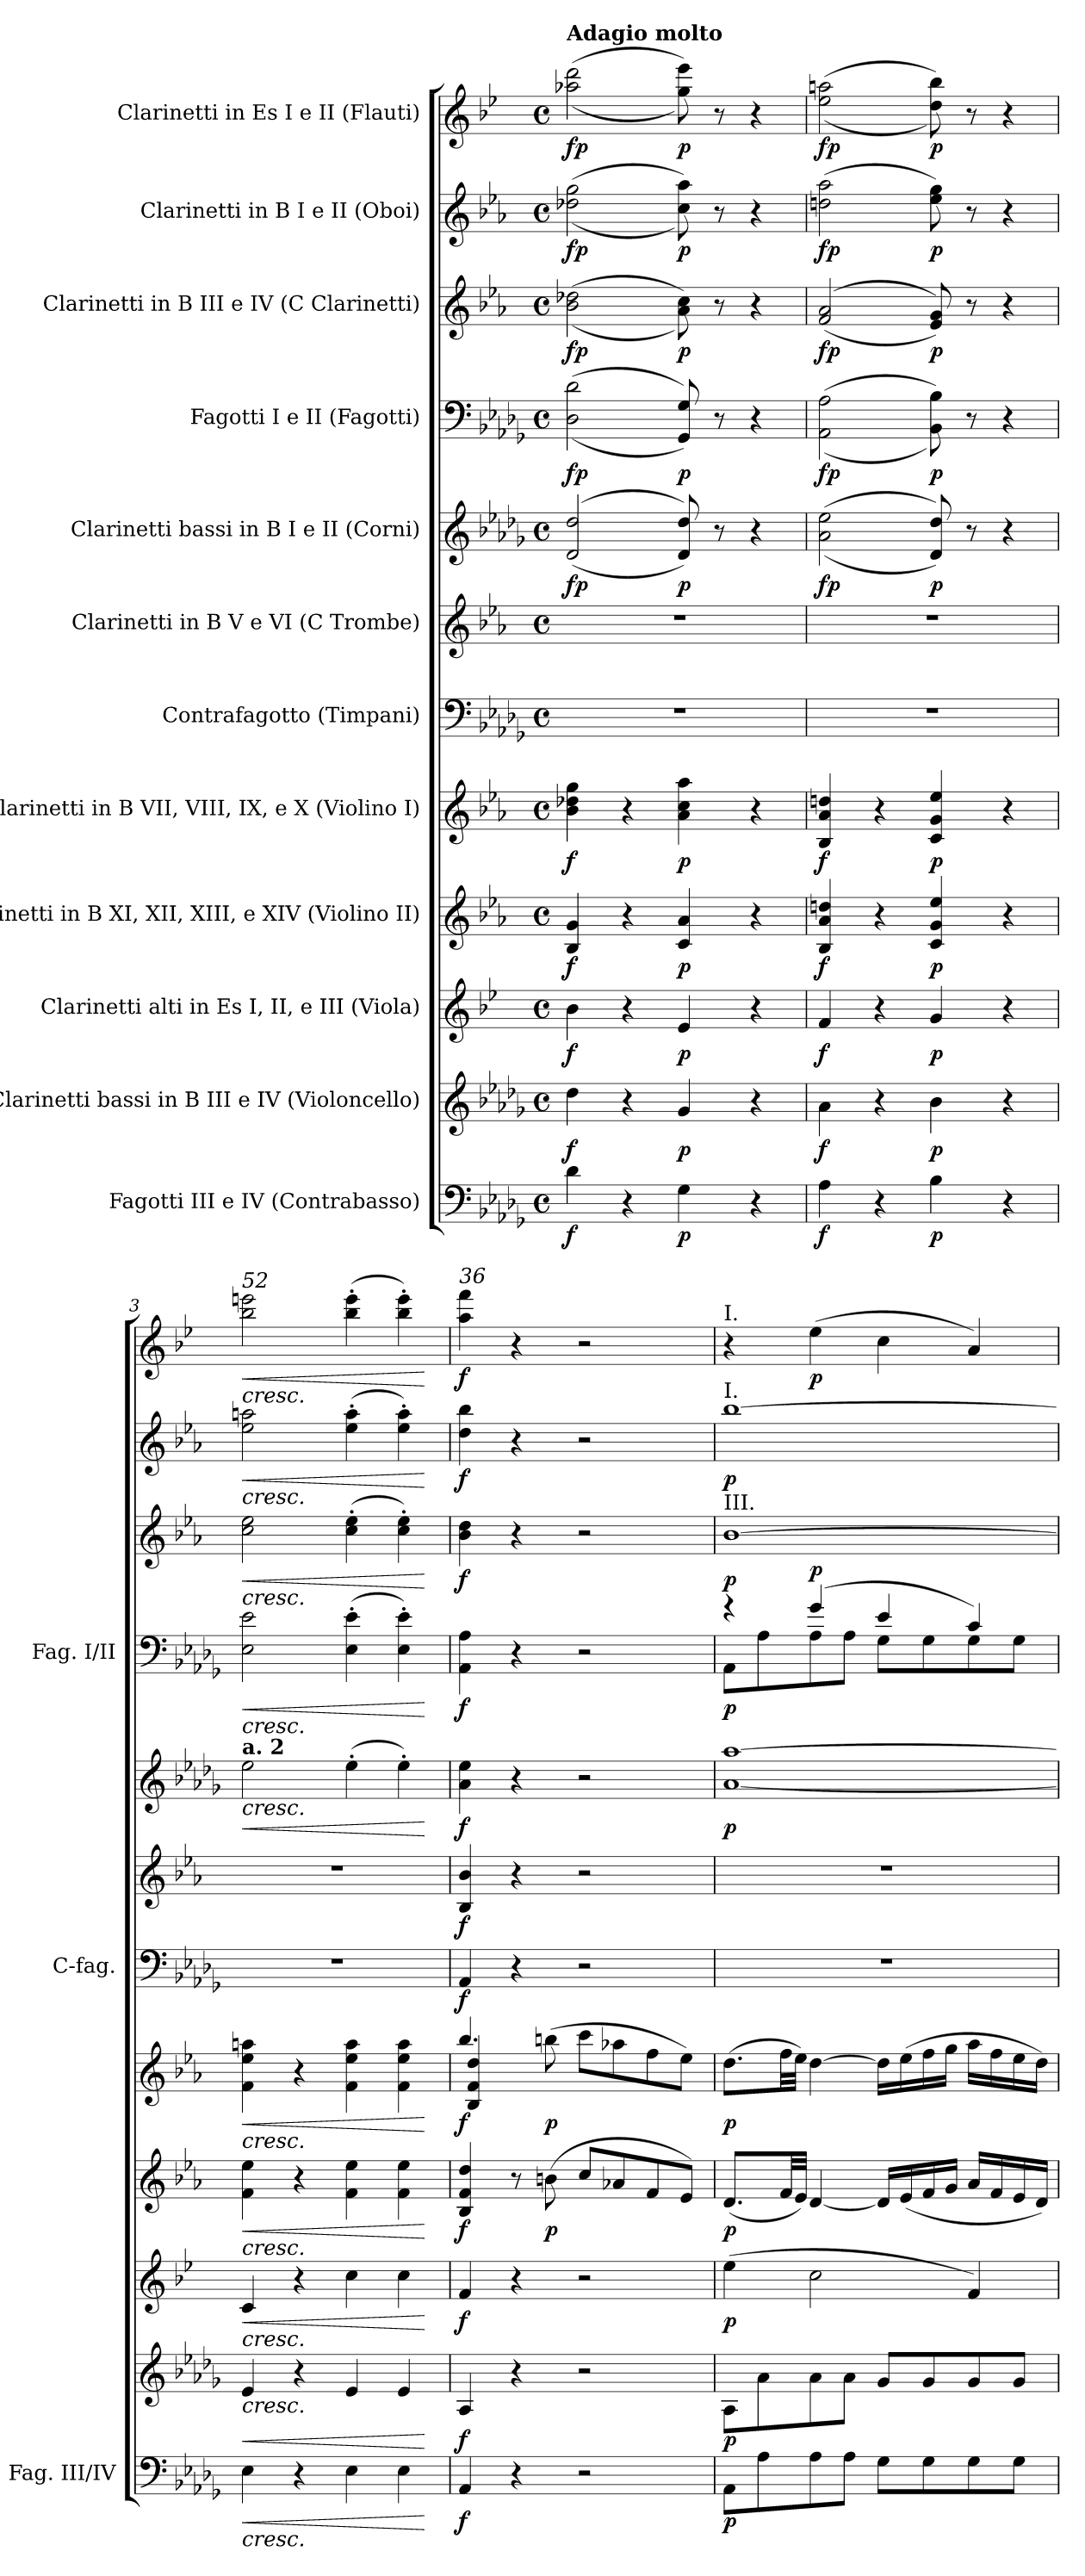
**kern	**dynam	**kern	**dynam	**kern	**dynam	**kern	**dynam	**kern	**dynam	**kern	**dynam	**kern	**dynam	**kern	**dynam	**kern	**dynam	**kern	**dynam	**kern	**dynam	**kern	**dynam
*part12	*part12	*part11	*part11	*part10	*part10	*part9	*part9	*part8	*part8	*part7	*part7	*part6	*part6	*part5	*part5	*part4	*part4	*part3	*part3	*part2	*part2	*part1	*part1
*staff12	*staff12	*staff11	*staff11	*staff10	*staff10	*staff9	*staff9	*staff8	*staff8	*staff7	*staff7	*staff6	*staff6	*staff5	*staff5	*staff4	*staff4	*staff3	*staff3	*staff2	*staff2	*staff1	*staff1
*I"Fagotti III e IV (Contrabasso)	*	*I"Clarinetti bassi in B III e IV (Violoncello)	*	*I"Clarinetti alti in Es I, II, e III (Viola)	*	*I"Clarinetti in B XI, XII, XIII, e XIV (Violino II)	*	*I"Clarinetti in B VII, VIII, IX, e X (Violino I)	*	*I"Contrafagotto (Timpani)	*	*I"Clarinetti in B V e VI (C Trombe)	*	*I"Clarinetti bassi in B I e II (Corni)	*	*I"Fagotti I e II (Fagotti)	*	*I"Clarinetti in B III e IV (C Clarinetti)	*	*I"Clarinetti in B I e II (Oboi)	*	*I"Clarinetti in Es I e II (Flauti)	*
*I'Fag. III/IV	*	*	*	*	*	*	*	*	*	*I'C-fag.	*	*	*	*	*	*I'Fag. I/II	*	*	*	*	*	*	*
*clefF4	*	*clefG2	*	*clefG2	*	*clefG2	*	*clefG2	*	*clefF4	*	*clefG2	*	*clefG2	*	*clefF4	*	*clefG2	*	*clefG2	*	*clefG2	*
*	*	*ITrd8c14	*	*ITrd5c9	*	*ITrd1c2	*	*ITrd1c2	*	*ITrd7c12	*	*ITrd1c2	*	*ITrd8c14	*	*	*	*ITrd1c2	*	*ITrd1c2	*	*ITrd-2c-3	*
*k[b-e-a-d-g-]	*	*k[b-e-a-d-g-]	*	*k[b-e-a-d-g-]	*	*k[b-e-a-d-g-]	*	*k[b-e-a-d-g-]	*	*k[b-e-a-d-g-]	*	*k[b-e-a-d-g-]	*	*k[b-e-a-d-g-]	*	*k[b-e-a-d-g-]	*	*k[b-e-a-d-g-]	*	*k[b-e-a-d-g-]	*	*k[b-e-a-d-g-]	*
*M4/4	*	*M4/4	*	*M4/4	*	*M4/4	*	*M4/4	*	*M4/4	*	*M4/4	*	*M4/4	*	*M4/4	*	*M4/4	*	*M4/4	*	*M4/4	*
*met(c)	*	*met(c)	*	*met(c)	*	*met(c)	*	*met(c)	*	*met(c)	*	*met(c)	*	*met(c)	*	*met(c)	*	*met(c)	*	*met(c)	*	*met(c)	*
=1	=1	=1	=1	=1	=1	=1	=1	=1	=1	=1	=1	=1	=1	=1	=1	=1	=1	=1	=1	=1	=1	=1	=1
!	!	!	!	!	!	!	!	!	!	!	!	!	!	!	!	!	!	!	!	!	!	!LO:TX:a:B:t=Adagio molto	!
!	!LO:DY:b	!	!LO:DY:b	!	!LO:DY:b	!	!LO:DY:b	!	!LO:DY:b	!	!	!	!	!	!LO:DY:b	!	!LO:DY:b	!	!LO:DY:b	!	!LO:DY:b	!	!LO:DY:b
4d-\	f	4d-\	f	4d-\	f	4A-/ 4f/	f	4a-\ 4cc-X\ 4ff\	f	1r	.	1r	.	(<(>2D-/ 2d-/	fp	(<(>2D-\ 2d-\	fp	(>(>2a-\ 2cc-X\	fp	(>(<2cc-X\ 2ff\	fp	(>(<2ccc-X\ 2fff\	fp
4r	.	4r	.	4r	.	4r	.	4r	.	.	.	.	.	.	.	.	.	.	.	.	.	.	.
!	!LO:DY:b	!	!LO:DY:b	!	!LO:DY:b	!	!LO:DY:b	!	!LO:DY:b	!	!	!	!	!	!LO:DY:b	!	!LO:DY:b	!	!LO:DY:b	!	!LO:DY:b	!	!LO:DY:b
4G-\	p	4G-/	p	4G-/	p	4B-/ 4g-/	p	4g-\ 4b-\ 4gg-\	p	.	.	.	.	8D-/ 8d-/))	p	8GG-/ 8G-/))	p	8g-\ 8b-\))	p	8b-\ 8gg-\))	p	8bb-\ 8ggg-\))	p
.	.	.	.	.	.	.	.	.	.	.	.	.	.	8r	.	8r	.	8r	.	8r	.	8r	.
4r	.	4r	.	4r	.	4r	.	4r	.	.	.	.	.	4r	.	4r	.	4r	.	4r	.	4r	.
=2	=2	=2	=2	=2	=2	=2	=2	=2	=2	=2	=2	=2	=2	=2	=2	=2	=2	=2	=2	=2	=2	=2	=2
!	!LO:DY:b	!	!LO:DY:b	!	!LO:DY:b	!	!LO:DY:b	!	!LO:DY:b	!	!	!	!	!	!LO:DY:b	!	!LO:DY:b	!	!LO:DY:b	!	!LO:DY:b	!	!LO:DY:b
4A-\	f	4A-\	f	4A-/	f	4A-/ 4g-/ 4ccn/	f	4A-/ 4g-/ 4ccn/	f	1r	.	1r	.	(>(<2A-\ 2e-\	fp	(<(>2AA-\ 2A-\	fp	(>(<2e-/ 2g-/	fp	(>2ccn\ 2gg-\	fp	(>(<2gg-\ 2cccn\	fp
4r	.	4r	.	4r	.	4r	.	4r	.	.	.	.	.	.	.	.	.	.	.	.	.	.	.
!	!LO:DY:b	!	!LO:DY:b	!	!LO:DY:b	!	!LO:DY:b	!	!LO:DY:b	!	!	!	!	!	!LO:DY:b	!	!LO:DY:b	!	!LO:DY:b	!	!LO:DY:b	!	!LO:DY:b
4B-\	p	4B-\	p	4B-/	p	4B-/ 4f/ 4dd-/	p	4B-/ 4f/ 4dd-/	p	.	.	.	.	8D-/ 8d-/))	p	8BB-\ 8B-\))	p	8d-/ 8f/))	p	8dd-\ 8ff\)	p	8ff\ 8ddd-\))	p
.	.	.	.	.	.	.	.	.	.	.	.	.	.	8r	.	8r	.	8r	.	8r	.	8r	.
4r	.	4r	.	4r	.	4r	.	4r	.	.	.	.	.	4r	.	4r	.	4r	.	4r	.	4r	.
=3	=3	=3	=3	=3	=3	=3	=3	=3	=3	=3	=3	=3	=3	=3	=3	=3	=3	=3	=3	=3	=3	=3	=3
!	!	!	!	!	!	!	!	!	!	!	!	!	!	!	!	!	!	!	!	!	!	!LO:TX:a:i:t=52	!
!	!	!	!	!	!	!	!	!	!	!	!	!	!	!	!	!	!	!	!	!	!	!LO:TX:b:i:t=cresc.	!
!	!	!	!	!	!	!	!	!	!	!	!	!	!	!	!	!	!	!	!	!LO:TX:b:i:t=cresc.	!	!	!
!	!	!	!	!	!	!	!	!	!	!	!	!	!	!	!	!	!	!LO:TX:b:i:t=cresc.	!	!	!	!	!
!	!	!	!	!	!	!	!	!	!	!	!	!	!	!	!	!LO:TX:b:i:t=cresc.	!	!	!	!	!	!	!
!	!	!	!	!	!	!	!	!	!	!	!	!	!	!LO:TX:a:B:t=a. 2	!	!	!	!	!	!	!	!	!
!	!	!	!	!	!	!	!	!	!	!	!	!	!	!LO:TX:b:i:t=cresc.	!	!	!	!	!	!	!	!	!
!	!	!	!	!	!	!	!	!LO:TX:b:i:t=cresc.	!	!	!	!	!	!	!	!	!	!	!	!	!	!	!
!	!	!	!	!	!	!LO:TX:b:i:t=cresc.	!	!	!	!	!	!	!	!	!	!	!	!	!	!	!	!	!
!	!	!	!	!LO:TX:b:i:t=cresc.	!	!	!	!	!	!	!	!	!	!	!	!	!	!	!	!	!	!	!
!	!	!LO:TX:b:i:t=cresc.	!	!	!	!	!	!	!	!	!	!	!	!	!	!	!	!	!	!	!	!	!
!LO:TX:b:i:t=cresc.	!	!	!	!	!	!	!	!	!	!	!	!	!	!	!	!	!	!	!	!	!	!	!
!	!LO:HP:b	!	!LO:HP:b	!	!LO:HP:b	!	!LO:HP:b	!	!LO:HP:b	!	!	!	!	!	!LO:HP:b	!	!LO:HP:b	!	!LO:HP:b	!	!LO:HP:b	!	!LO:HP:b
4E-\	<	4E-/	<	4E-/	<	4e-\ 4dd-\	<	4e-\ 4dd-\ 4ggn\	<	1r	.	1r	.	2e-\	<	2E-\ 2e-\	<	2b-\ 2dd-\	<	2dd-\ 2ggn\	<	2ddd-\ 2gggn\	<
4r	.	4r	.	4r	.	4r	.	4r	.	.	.	.	.	.	.	.	.	.	.	.	.	.	.
4E-\	.	4E-/	.	4e-\	.	4e-\ 4dd-\	.	4e-\ 4dd-\ 4gg\	.	.	.	.	.	(>4e-'\	.	(>4E-\' 4e-\'	.	(>4b-\' 4dd-\'	.	(>4dd-\' 4gg\'	.	(>4ddd-\' 4ggg\'	.
4E-\	.	4E-/	.	4e-\	.	4e-\ 4dd-\	.	4e-\ 4dd-\ 4gg\	.	.	.	.	.	4e-'\)	.	4E-\' 4e-\')	.	4b-\' 4dd-\')	.	4dd-\' 4gg\')	.	4ddd-\' 4ggg\')	.
.	[	.	[	.	[	.	[	.	[	.	.	.	.	.	[	.	[	.	[	.	[	.	[
=4	=4	=4	=4	=4	=4	=4	=4	=4	=4	=4	=4	=4	=4	=4	=4	=4	=4	=4	=4	=4	=4	=4	=4
*	*	*	*	*	*	*	*	*^	*	*	*	*	*	*	*	*	*	*	*	*	*	*	*
!	!	!	!	!	!	!	!	!	!	!	!	!	!	!	!	!	!	!	!	!	!	!	!LO:TX:a:i:t=36	!
!	!LO:DY:b	!	!LO:DY:b	!	!LO:DY:b	!	!LO:DY:b	!	!	!LO:DY:b	!	!LO:DY:b	!	!LO:DY:b	!	!LO:DY:b	!	!LO:DY:b	!	!LO:DY:b	!	!LO:DY:b	!	!LO:DY:b
4AA-/	f	4AA-/	f	4A-/	f	4A-/ 4e-/ 4cc/	f	4.aa-	4A-/ 4e-/ 4cc/	f	4AAA-/	f	4A-/ 4a-/	f	4A-\ 4e-\	f	4AA-\ 4A-\	f	4a-\ 4cc\	f	4cc\ 4aa-\	f	4ccc\ 4aaa-\	f
4r	.	4r	.	4r	.	8r	.	.	2.ryy	.	4r	.	4r	.	4r	.	4r	.	4r	.	4r	.	4r	.
!	!	!	!	!	!	!	!LO:DY:b	!	!	!LO:DY:b	!	!	!	!	!	!	!	!	!	!	!	!	!	!
.	.	.	.	.	.	(>8an\	p	(>8aan\	.	p	.	.	.	.	.	.	.	.	.	.	.	.	.	.
2r	.	2r	.	2r	.	8b-/L	.	8bb-\L	.	.	2r	.	2r	.	2r	.	2r	.	2r	.	2r	.	2r	.
.	.	.	.	.	.	8g-X/	.	8gg-X\	.	.	.	.	.	.	.	.	.	.	.	.	.	.	.	.
.	.	.	.	.	.	8e-/	.	8ee-\	.	.	.	.	.	.	.	.	.	.	.	.	.	.	.	.
.	.	.	.	.	.	8d-/J)	.	8dd-\J)	.	.	.	.	.	.	.	.	.	.	.	.	.	.	.	.
*	*	*	*	*	*	*	*	*v	*v	*	*	*	*	*	*	*	*	*	*	*	*	*	*	*
=5	=5	=5	=5	=5	=5	=5	=5	=5	=5	=5	=5	=5	=5	=5	=5	=5	=5	=5	=5	=5	=5	=5	=5
*	*	*	*	*	*	*	*	*	*	*	*	*	*	*	*	*^	*	*	*	*	*	*	*
!	!	!	!	!	!	!	!	!	!	!	!	!	!	!	!	!	!	!	!	!	!	!	!LO:TX:a:t=I.	!
!	!	!	!	!	!	!	!	!	!	!	!	!	!	!	!	!	!	!	!	!	!LO:TX:a:t=I.	!	!	!
!	!	!	!	!	!	!	!	!	!	!	!	!	!	!	!	!	!	!	!LO:TX:a:t=III.	!	!	!	!	!
!	!LO:DY:b	!	!LO:DY:b	!	!LO:DY:b	!	!LO:DY:b	!	!LO:DY:b	!	!	!	!	!	!LO:DY:b	!	!	!LO:DY:b	!	!LO:DY:b	!	!LO:DY:b	!	!
8AA-\L	p	8AA-\L	p	(>4g-\	p	(<8.c/L	p	(>8.cc\L	p	1r	.	1r	.	[1A- [1a-	p	4r	8AA-\L	p	[1a-	p	[1aa-	p	4r	.
8A-\	.	8A-\	.	.	.	.	.	.	.	.	.	.	.	.	.	.	8A-\	.	.	.	.	.	.	.
.	.	.	.	.	.	32e-/LL	.	32ee-\LL	.	.	.	.	.	.	.	.	.	.	.	.	.	.	.	.
.	.	.	.	.	.	32d-/JJJ)	.	32dd-\JJJ)	.	.	.	.	.	.	.	.	.	.	.	.	.	.	.	.
!	!	!	!	!	!	!	!	!	!	!	!	!	!	!	!	!	!	!LO:DY:a	!	!	!	!	!	!LO:DY:b
8A-\	.	8A-\	.	2e-\	.	[4c/	.	[4cc\	.	.	.	.	.	.	.	(>4g-/	8A-\	p	.	.	.	.	(>4gg-\	p
8A-\J	.	8A-\J	.	.	.	.	.	.	.	.	.	.	.	.	.	.	8A-\J	.	.	.	.	.	.	.
8G-\L	.	8G-/L	.	.	.	16c/LL]	.	16cc\LL]	.	.	.	.	.	.	.	4e-/	8G-\L	.	.	.	.	.	4ee-\	.
.	.	.	.	.	.	(<16d-/	.	(>16dd-\	.	.	.	.	.	.	.	.	.	.	.	.	.	.	.	.
8G-\	.	8G-/	.	.	.	16e-/	.	16ee-\	.	.	.	.	.	.	.	.	8G-\	.	.	.	.	.	.	.
.	.	.	.	.	.	16f/JJ	.	16ff\JJ	.	.	.	.	.	.	.	.	.	.	.	.	.	.	.	.
8G-\	.	8G-/	.	4A-/)	.	16g-/LL	.	16gg-\LL	.	.	.	.	.	.	.	4c/)	8G-\	.	.	.	.	.	4cc/)	.
.	.	.	.	.	.	16e-/	.	16ee-\	.	.	.	.	.	.	.	.	.	.	.	.	.	.	.	.
8G-\J	.	8G-/J	.	.	.	16d-/	.	16dd-\	.	.	.	.	.	.	.	.	8G-\J	.	.	.	.	.	.	.
.	.	.	.	.	.	16c/JJ)	.	16cc\JJ)	.	.	.	.	.	.	.	.	.	.	.	.	.	.	.	.
*	*	*	*	*	*	*	*	*	*	*	*	*	*	*	*	*v	*v	*	*	*	*	*	*	*
=	=	=	=	=	=	=	=	=	=	=	=	=	=	=	=	=	=	=	=	=	=	=	=
*-	*-	*-	*-	*-	*-	*-	*-	*-	*-	*-	*-	*-	*-	*-	*-	*-	*-	*-	*-	*-	*-	*-	*-
